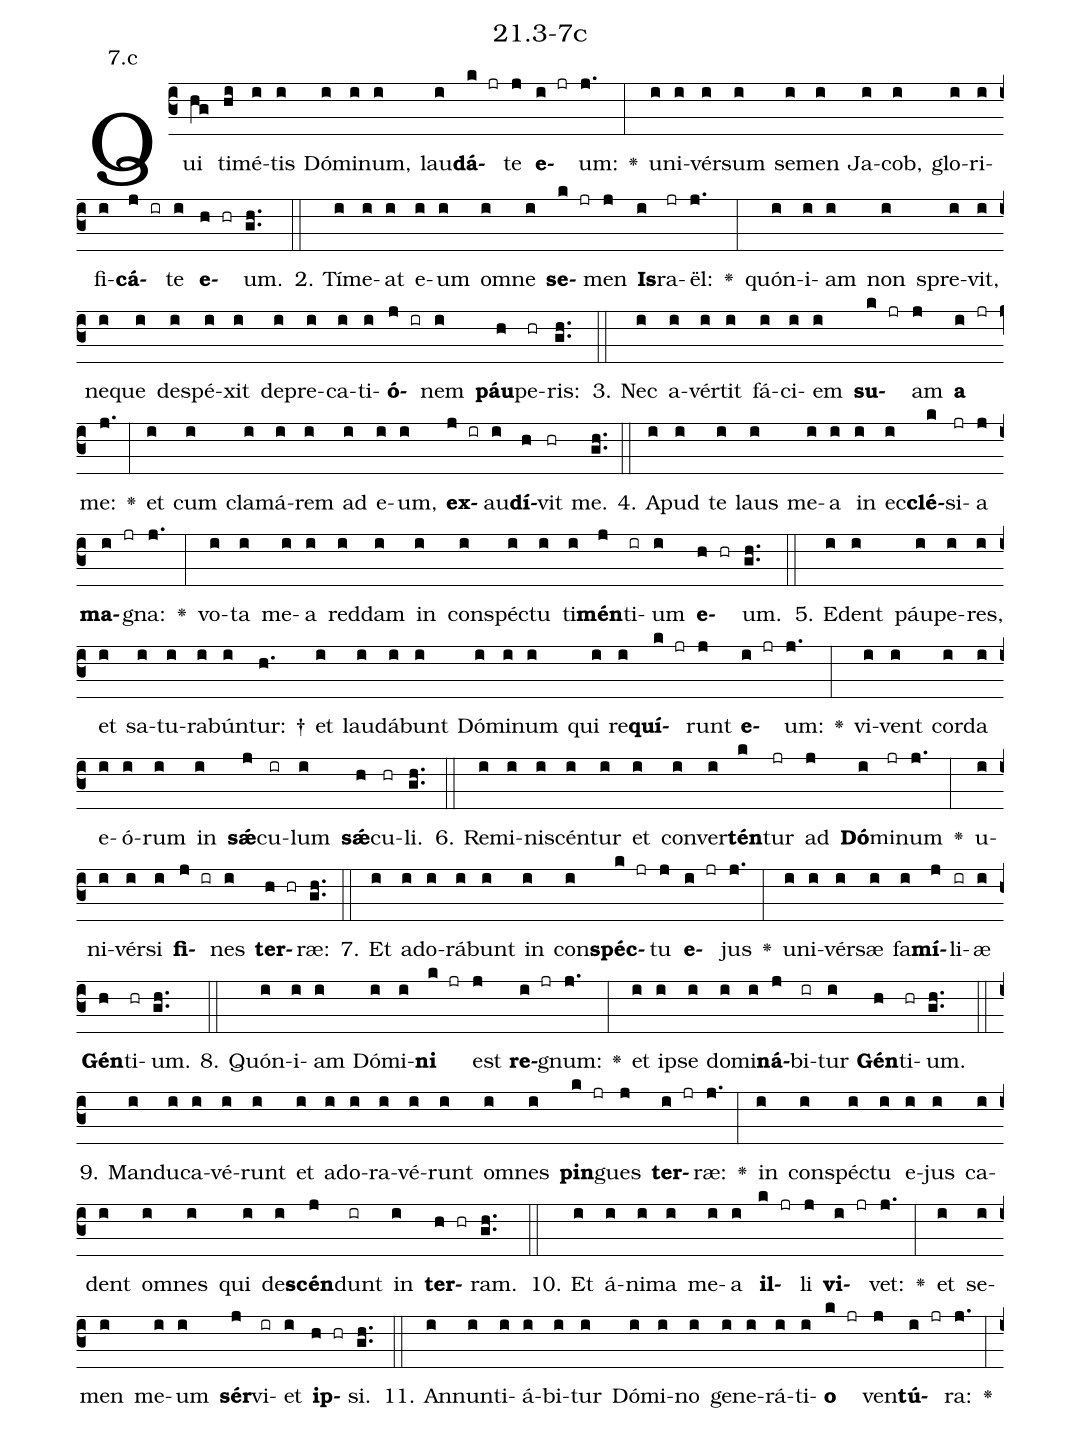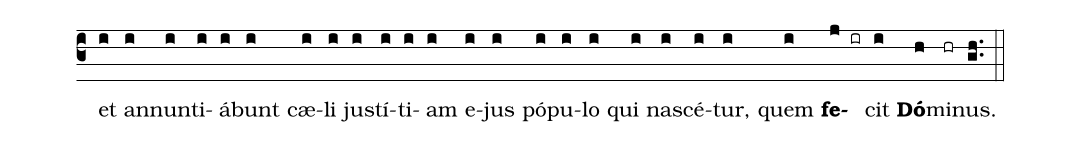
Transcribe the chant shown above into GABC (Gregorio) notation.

name: 21.3-7c;
annotation: 7.c;
%%
(c3)Qui(hg) ti(hi)mé(i)tis(i) Dó(i)mi(i)num,(i) lau(i)<b>dá</b>(k jr)te(j) <b>e</b>(i jr)um:(j.) <v>\greheightstar</v>(:) u(i)ni(i)vér(i)sum(i) se(i)men(i) Ja(i)cob,(i) glo(i)ri(i)fi(i)<b>cá</b>(j ir)te(i) <b>e</b>(h hr)um.(gh..) (::)
2. Tí(i)me(i)at(i) e(i)um(i) om(i)ne(i) <b>se</b>(k jr)men(j) <b>Is</b>(i)ra(jr)ël:(j.) <v>\greheightstar</v>(:) quón(i)i(i)am(i) non(i) spre(i)vit,(i) ne(i)que(i) de(i)spé(i)xit(i) de(i)pre(i)ca(i)ti(i)<b>ó</b>(j ir)nem(i) <b>páu</b>(h)pe(hr)ris:(gh..) (::)
3. Nec(i) a(i)vér(i)tit(i) fá(i)ci(i)em(i) <b>su</b>(k jr)am(j) <b>a</b>(i jr) me:(j.) <v>\greheightstar</v>(:) et(i) cum(i) cla(i)má(i)rem(i) ad(i) e(i)um,(i) <b>ex</b>(j ir)au(i)<b>dí</b>(h)vit(hr) me.(gh..) (::)
4. A(i)pud(i) te(i) laus(i) me(i)a(i) in(i) ec(i)<b>clé</b>(k)si(jr)a(j) <b>ma</b>(i jr)gna:(j.) <v>\greheightstar</v>(:) vo(i)ta(i) me(i)a(i) red(i)dam(i) in(i) con(i)spéc(i)tu(i) ti(i)<b>mén</b>(j)ti(ir)um(i) <b>e</b>(h hr)um.(gh..) (::)
5. E(i)dent(i) páu(i)pe(i)res,(i) et(i) sa(i)tu(i)ra(i)bún(i)tur: †(h.) et(i) lau(i)dá(i)bunt(i) Dó(i)mi(i)num(i) qui(i) re(i)<b>quí</b>(k jr)runt(j) <b>e</b>(i jr)um:(j.) <v>\greheightstar</v>(:) vi(i)vent(i) cor(i)da(i) e(i)ó(i)rum(i) in(i) <b>sǽ</b>(j)cu(ir)lum(i) <b>sǽ</b>(h)cu(hr)li.(gh..) (::)
6. Re(i)mi(i)ni(i)scén(i)tur(i) et(i) con(i)ver(i)<b>tén</b>(k)tur(jr) ad(j) <b>Dó</b>(i)mi(jr)num(j.) <v>\greheightstar</v>(:) u(i)ni(i)vér(i)si(i) <b>fi</b>(j ir)nes(i) <b>ter</b>(h hr)ræ:(gh..) (::)
7. Et(i) ad(i)o(i)rá(i)bunt(i) in(i) con(i)<b>spéc</b>(k jr)tu(j) <b>e</b>(i jr)jus(j.) <v>\greheightstar</v>(:) u(i)ni(i)vér(i)sæ(i) fa(i)<b>mí</b>(j)li(ir)æ(i) <b>Gén</b>(h)ti(hr)um.(gh..) (::)
8. Quón(i)i(i)am(i) Dó(i)mi(i)<b>ni</b>(k jr) est(j) <b>re</b>(i jr)gnum:(j.) <v>\greheightstar</v>(:) et(i) ip(i)se(i) do(i)mi(i)<b>ná</b>(j)bi(ir)tur(i) <b>Gén</b>(h)ti(hr)um.(gh..) (::)
9. Man(i)du(i)ca(i)vé(i)runt(i) et(i) ad(i)o(i)ra(i)vé(i)runt(i) om(i)nes(i) <b>pin</b>(k jr)gues(j) <b>ter</b>(i jr)ræ:(j.) <v>\greheightstar</v>(:) in(i) con(i)spéc(i)tu(i) e(i)jus(i) ca(i)dent(i) om(i)nes(i) qui(i) de(i)<b>scén</b>(j)dunt(ir) in(i) <b>ter</b>(h hr)ram.(gh..) (::)
10. Et(i) á(i)ni(i)ma(i) me(i)a(i) <b>il</b>(k jr)li(j) <b>vi</b>(i jr)vet:(j.) <v>\greheightstar</v>(:) et(i) se(i)men(i) me(i)um(i) <b>sér</b>(j)vi(ir)et(i) <b>ip</b>(h hr)si.(gh..) (::)
11. An(i)nun(i)ti(i)á(i)bi(i)tur(i) Dó(i)mi(i)no(i) ge(i)ne(i)rá(i)ti(i)<b>o</b>(k jr) ven(j)<b>tú</b>(i jr)ra:(j.) <v>\greheightstar</v>(:) et(i) an(i)nun(i)ti(i)á(i)bunt(i) cæ(i)li(i) jus(i)tí(i)ti(i)am(i) e(i)jus(i) pó(i)pu(i)lo(i) qui(i) na(i)scé(i)tur,(i) quem(i) <b>fe</b>(j ir)cit(i) <b>Dó</b>(h)mi(hr)nus.(gh..) (::)
